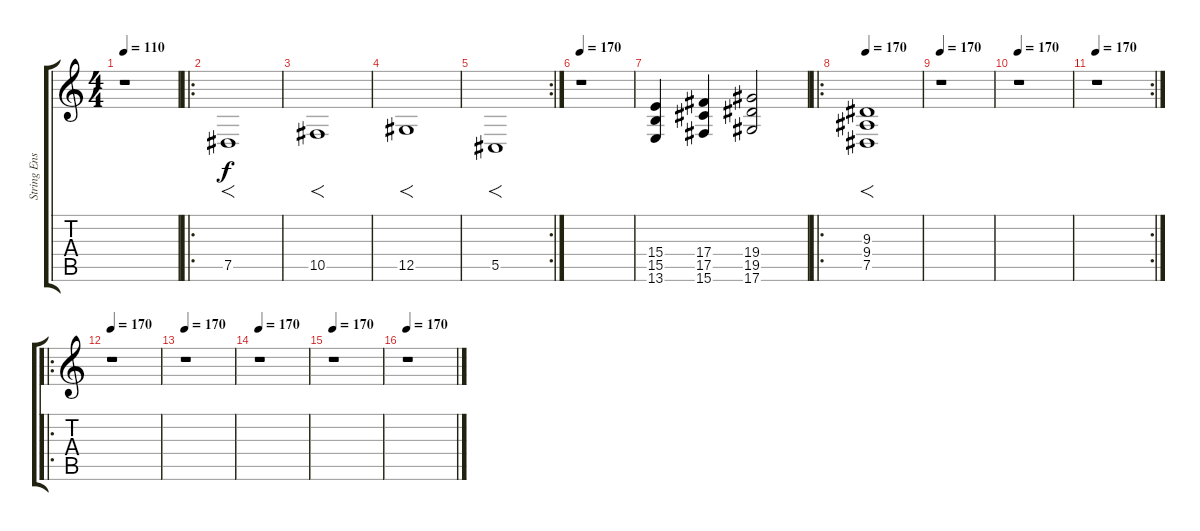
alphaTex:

\track ("String Ensemble 1" "String Ens") {instrument stringensemble1}
\staff {score tabs}
\tuning (Eb4 Bb3 Gb3 Db3 Ab2 Eb2) {hide}
\ts (4 4)
\tempo 110
\clef g2
\ks c
r.1{dy f instrument stringensemble1} |
\ro
7.5.1{f} |
10.5.1{f} |
12.5.1{f} |
\rc 2
5.5.1{f} |
\tempo 170
r.1 |
(15.4 15.5 13.6).4 (17.4 17.5 15.6).4 (19.4 19.5 17.6).2 |
\ro
\tempo 170
(9.3 9.4 7.5).1{f} |
\tempo 170
r.1 |
\tempo 170
r.1 |
\rc 2
\tempo 170
r.1 |
\ro
\tempo 170
r.1 |
\tempo 170
r.1 |
\tempo 170
r.1 |
\tempo 170
r.1 |
\tempo 170
r.1
